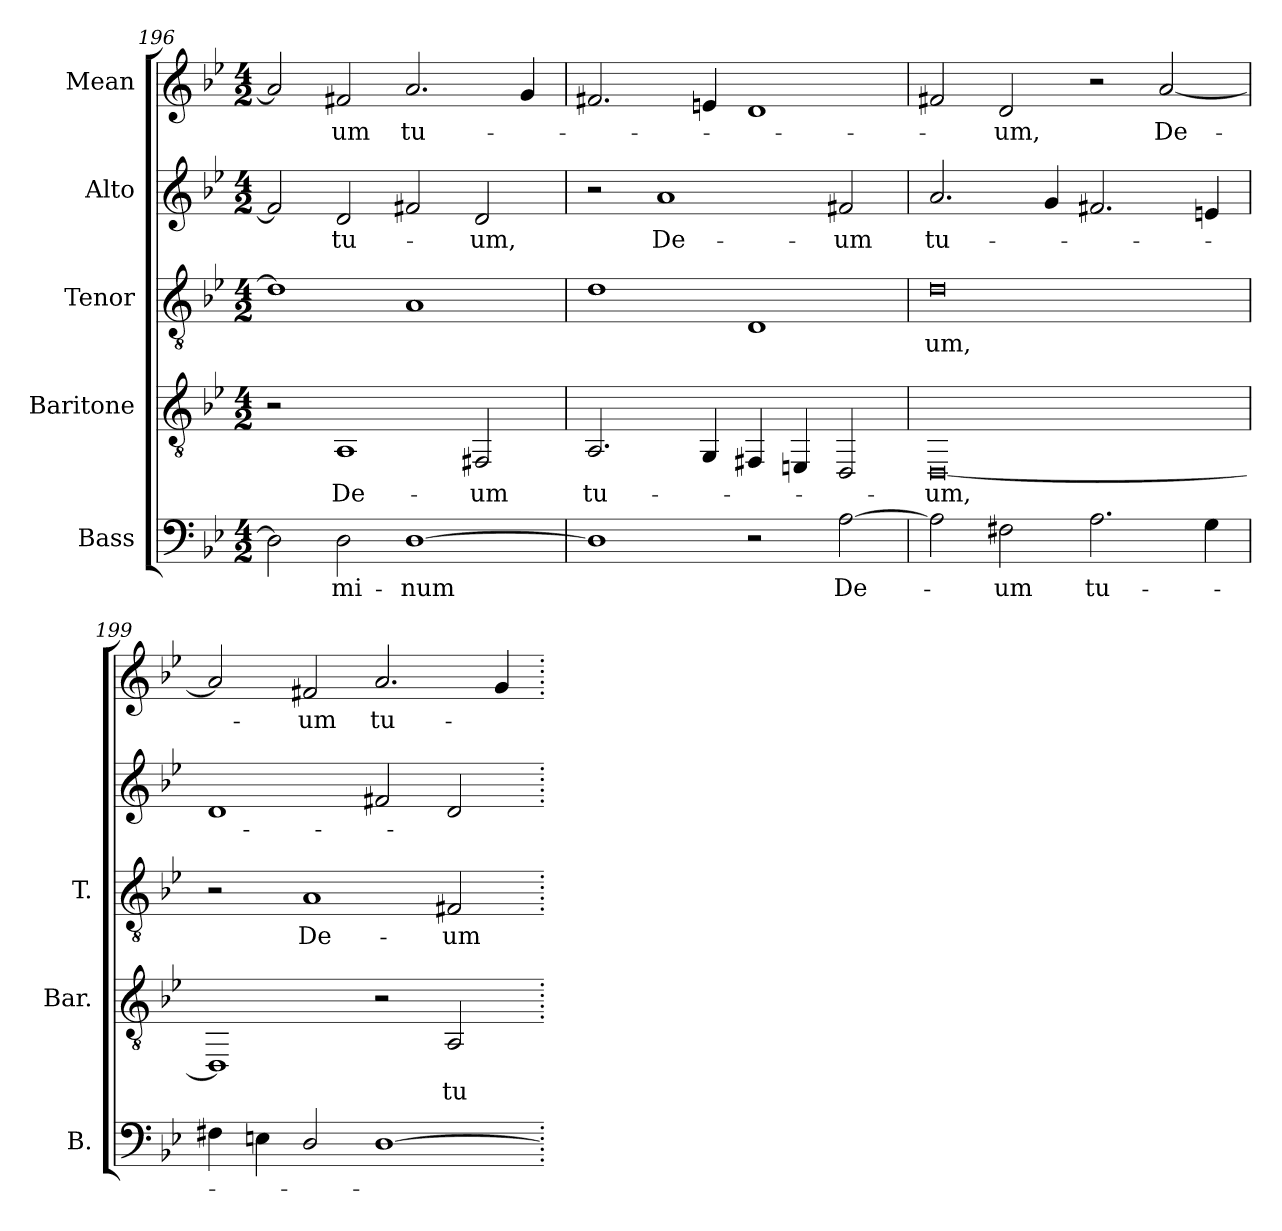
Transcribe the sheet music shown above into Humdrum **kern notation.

**kern	**text	**kern	**text	**kern	**text	**kern	**text	**kern	**text
*part5	*part5	*part4	*part4	*part3	*part3	*part2	*part2	*part1	*part1
*staff5	*staff5	*staff4	*staff4	*staff3	*staff3	*staff2	*staff2	*staff1	*staff1
*I"Bass	*	*I"Baritone	*	*I"Tenor	*	*I"Alto	*	*I"Mean	*
*I'B.	*	*I'Bar.	*	*I'T.	*	*	*	*	*
*clefF4	*	*clefGv2	*	*clefGv2	*	*clefG2	*	*clefG2	*
*	*	*	*	*ITrd7c12	*	*	*	*	*
*k[b-e-]	*	*k[b-e-]	*	*k[b-e-]	*	*k[b-e-]	*	*k[b-e-]	*
*B-:	*	*B-:	*	*B-:	*	*B-:	*	*B-:	*
*M4/2	*	*M4/2	*	*M4/2	*	*M4/2	*	*M4/2	*
=196	=196	=196	=196	=196	=196	=196	=196	=196	=196
2Di\]	.	2r	.	1Di]	.	2f#i/]	.	2ai/]	.
!	!LO:LY:b:color=#000000	!	!	!	!	!	!	!	!
!	!	!	!LO:LY:b:color=#000000	!	!	!	!	!	!
!	!	!	!	!	!	!	!LO:LY:b:color=#000000	!	!
!	!	!	!	!	!	!	!	!	!LO:LY:b:color=#000000
2Di\	-mi-	1AAi	De-	.	.	2di/	tu-	2f#Xi/	-um
!	!LO:LY:b:color=#000000	!	!	!	!	!	!	!	!
!	!	!	!	!	!	!	!	!	!LO:LY:b:color=#000000
[1Di	-num	.	.	1AAi	.	2f#Xi/	.	2.ai/	tu-
!	!	!	!LO:LY:b:color=#000000	!	!	!	!	!	!
!	!	!	!	!	!	!	!LO:LY:b:color=#000000	!	!
.	.	2FF#Xi/	-um	.	.	2di/	-um,	.	.
.	.	.	.	.	.	.	.	4gi/	.
!!LO:PB:g=z
=197	=197	=197	=197	=197	=197	=197	=197	=197	=197
!	!	!	!LO:LY:b:color=#000000	!	!	!	!	!	!
1Di]	.	2.AAi/	tu-	1Di	.	2r	.	2.f#Xi/	.
!	!	!	!	!	!	!	!LO:LY:b:color=#000000	!	!
.	.	.	.	.	.	1ai	De-	.	.
.	.	4GGi/	.	.	.	.	.	4eni/	.
2r	.	4FF#Xi/	.	1DDi	.	.	.	1di	.
.	.	4EEni/	.	.	.	.	.	.	.
!	!LO:LY:b:color=#000000	!	!	!	!	!	!	!	!
!	!	!	!	!	!	!	!LO:LY:b:color=#000000	!	!
[2Ai\	De-	2DDi/	.	.	.	2f#Xi/	-um	.	.
=198	=198	=198	=198	=198	=198	=198	=198	=198	=198
!	!	!	!LO:LY:b:color=#000000	!	!	!	!	!	!
!	!	!	!	!	!LO:LY:b:color=#000000	!	!	!	!
!	!	!	!	!	!	!	!LO:LY:b:color=#000000	!	!
2Ai\]	.	[0DDi	-um,	0Di	-um,	2.ai/	tu-	2f#Xi/	.
!	!LO:LY:b:color=#000000	!	!	!	!	!	!	!	!
!	!	!	!	!	!	!	!	!	!LO:LY:b:color=#000000
2F#Xi\	-um	.	.	.	.	.	.	2di/	-um,
.	.	.	.	.	.	4gi/	.	.	.
!	!LO:LY:b:color=#000000	!	!	!	!	!	!	!	!
2.Ai\	tu-	.	.	.	.	2.f#Xi/	.	2r	.
!	!	!	!	!	!	!	!	!	!LO:LY:b:color=#000000
.	.	.	.	.	.	.	.	[2ai/	De-
4Gi\	.	.	.	.	.	4eni/	.	.	.
=199	=199	=199	=199	=199	=199	=199	=199	=199	=199
4F#Xi\	.	1DDi]	.	2r	.	1di	.	2ai/]	.
4Eni\	.	.	.	.	.	.	.	.	.
!	!	!	!	!	!LO:LY:b:color=#000000	!	!	!	!
!	!	!	!	!	!	!	!	!	!LO:LY:b:color=#000000
2Di/	.	.	.	1AAi	De-	.	.	2f#Xi/	-um
!	!	!	!	!	!	!	!	!	!LO:LY:b:color=#000000
[1Di	.	2r	.	.	.	2f#Xi/	.	2.ai/	tu-
!	!	!	!LO:LY:b:color=#000000	!	!	!	!	!	!
!	!	!	!	!	!LO:LY:b:color=#000000	!	!	!	!
.	.	2AAi/	tu-	2FF#Xi/	-um	2di/	.	.	.
.	.	.	.	.	.	.	.	4gi/	.
=.	=.	=.	=.	=.	=.	=.	=.	=.	=.
*-	*-	*-	*-	*-	*-	*-	*-	*-	*-
